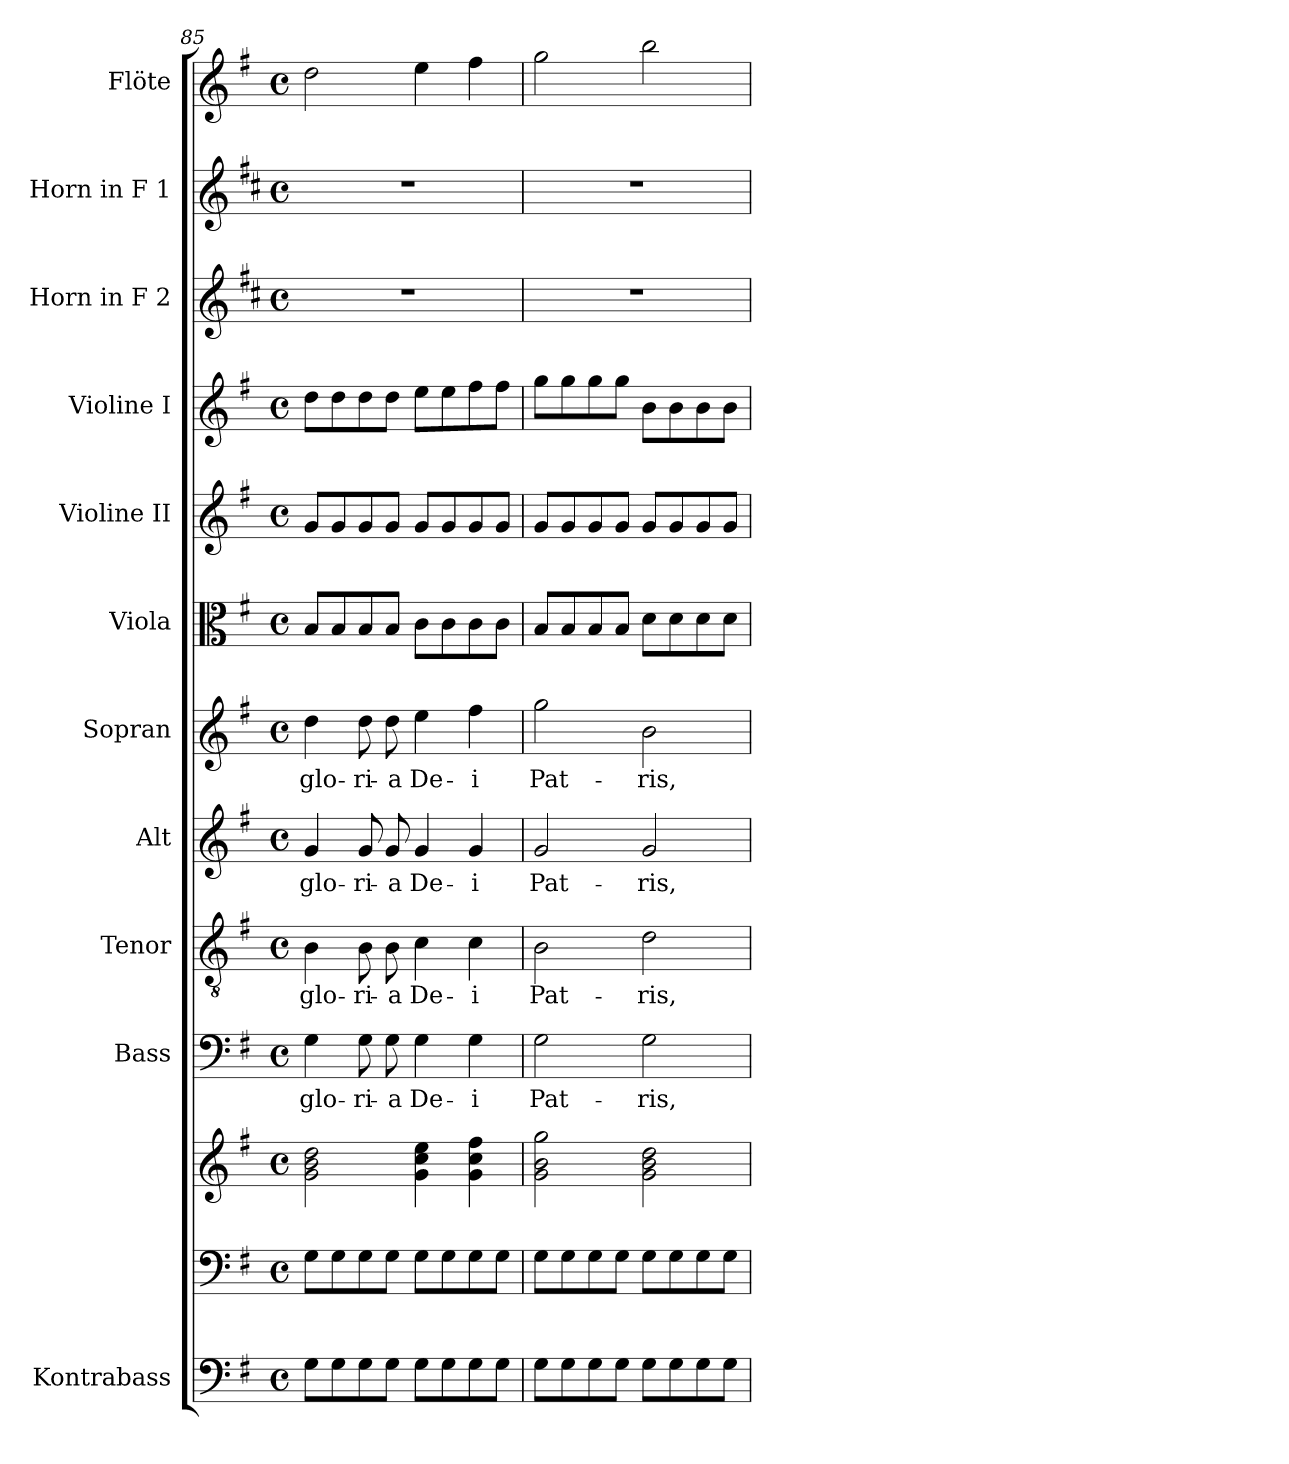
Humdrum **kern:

**kern	**kern	**kern	**kern	**text	**kern	**text	**kern	**text	**kern	**text	**kern	**kern	**kern	**kern	**kern	**kern
*part12	*part11	*part11	*part10	*part10	*part9	*part9	*part8	*part8	*part7	*part7	*part6	*part5	*part4	*part3	*part2	*part1
*staff13	*staff12	*staff11	*staff10	*staff10	*staff9	*staff9	*staff8	*staff8	*staff7	*staff7	*staff6	*staff5	*staff4	*staff3	*staff2	*staff1
*I"Kontrabass	*	*	*I"Bass	*	*I"Tenor	*	*I"Alt	*	*I"Sopran	*	*I"Viola	*I"Violine II	*I"Violine I	*I"Horn in F 2	*I"Horn in F 1	*I"Flöte
*I'Kb.	*	*	*I'B.	*	*I'T.	*	*I'A.	*	*I'S.	*	*I'Vla.	*I'Vl. II	*I'Vl. I	*	*	*I'Fl.
*clefF4	*clefF4	*clefG2	*clefF4	*	*clefGv2	*	*clefG2	*	*clefG2	*	*clefC3	*clefG2	*clefG2	*clefG2	*clefG2	*clefG2
*ITrd7c12	*	*	*	*	*	*	*	*	*	*	*	*	*	*ITrd4c7	*ITrd4c7	*
*k[f#]	*k[f#]	*k[f#]	*k[f#]	*	*k[f#]	*	*k[f#]	*	*k[f#]	*	*k[f#]	*k[f#]	*k[f#]	*k[f#]	*k[f#]	*k[f#]
*G:	*G:	*G:	*G:	*	*G:	*	*G:	*	*G:	*	*G:	*G:	*G:	*G:	*G:	*G:
*M4/4	*M4/4	*M4/4	*M4/4	*	*M4/4	*	*M4/4	*	*M4/4	*	*M4/4	*M4/4	*M4/4	*M4/4	*M4/4	*M4/4
*met(c)	*met(c)	*met(c)	*met(c)	*	*met(c)	*	*met(c)	*	*met(c)	*	*met(c)	*met(c)	*met(c)	*met(c)	*met(c)	*met(c)
=85	=85	=85	=85	=85	=85	=85	=85	=85	=85	=85	=85	=85	=85	=85	=85	=85
!	!	!	!	!LO:LY:b	!	!LO:LY:b	!	!LO:LY:b	!	!LO:LY:b	!	!	!	!	!	!
8GG\L	8G\L	2g\ 2b\ 2dd\	4G\	glo-	4B\	glo-	4g/	glo-	4dd\	glo-	8B/L	8g/L	8dd\L	1r	1r	2dd\
8GG\	8G\	.	.	.	.	.	.	.	.	.	8B/	8g/	8dd\	.	.	.
!	!	!	!	!LO:LY:b	!	!LO:LY:b	!	!LO:LY:b	!	!LO:LY:b	!	!	!	!	!	!
8GG\	8G\	.	8G\	-ri-	8B\	-ri-	8g/	-ri-	8dd\	-ri-	8B/	8g/	8dd\	.	.	.
!	!	!	!	!LO:LY:b	!	!LO:LY:b	!	!LO:LY:b	!	!LO:LY:b	!	!	!	!	!	!
8GG\J	8G\J	.	8G\	-a	8B\	-a	8g/	-a	8dd\	-a	8B/J	8g/J	8dd\J	.	.	.
!	!	!	!	!LO:LY:b	!	!LO:LY:b	!	!LO:LY:b	!	!LO:LY:b	!	!	!	!	!	!
8GG\L	8G\L	4g\ 4cc\ 4ee\	4G\	De-	4c\	De-	4g/	De-	4ee\	De-	8c\L	8g/L	8ee\L	.	.	4ee\
8GG\	8G\	.	.	.	.	.	.	.	.	.	8c\	8g/	8ee\	.	.	.
!	!	!	!	!LO:LY:b	!	!LO:LY:b	!	!LO:LY:b	!	!LO:LY:b	!	!	!	!	!	!
8GG\	8G\	4g\ 4cc\ 4ff#\	4G\	-i	4c\	-i	4g/	-i	4ff#\	-i	8c\	8g/	8ff#\	.	.	4ff#\
8GG\J	8G\J	.	.	.	.	.	.	.	.	.	8c\J	8g/J	8ff#\J	.	.	.
!!LO:PB:g=z
=86	=86	=86	=86	=86	=86	=86	=86	=86	=86	=86	=86	=86	=86	=86	=86	=86
!	!	!	!	!LO:LY:b	!	!LO:LY:b	!	!LO:LY:b	!	!LO:LY:b	!	!	!	!	!	!
8GG\L	8G\L	2g\ 2b\ 2gg\	2G\	Pat-	2B\	Pat-	2g/	Pat-	2gg\	Pat-	8B/L	8g/L	8gg\L	1r	1r	2gg\
8GG\	8G\	.	.	.	.	.	.	.	.	.	8B/	8g/	8gg\	.	.	.
8GG\	8G\	.	.	.	.	.	.	.	.	.	8B/	8g/	8gg\	.	.	.
8GG\J	8G\J	.	.	.	.	.	.	.	.	.	8B/J	8g/J	8gg\J	.	.	.
!	!	!	!	!LO:LY:b	!	!LO:LY:b	!	!LO:LY:b	!	!LO:LY:b	!	!	!	!	!	!
8GG\L	8G\L	2g\ 2b\ 2dd\	2G\	-ris,	2d\	-ris,	2g/	-ris,	2b\	-ris,	8d\L	8g/L	8b\L	.	.	2bb\
8GG\	8G\	.	.	.	.	.	.	.	.	.	8d\	8g/	8b\	.	.	.
8GG\	8G\	.	.	.	.	.	.	.	.	.	8d\	8g/	8b\	.	.	.
8GG\J	8G\J	.	.	.	.	.	.	.	.	.	8d\J	8g/J	8b\J	.	.	.
=	=	=	=	=	=	=	=	=	=	=	=	=	=	=	=	=
*-	*-	*-	*-	*-	*-	*-	*-	*-	*-	*-	*-	*-	*-	*-	*-	*-
